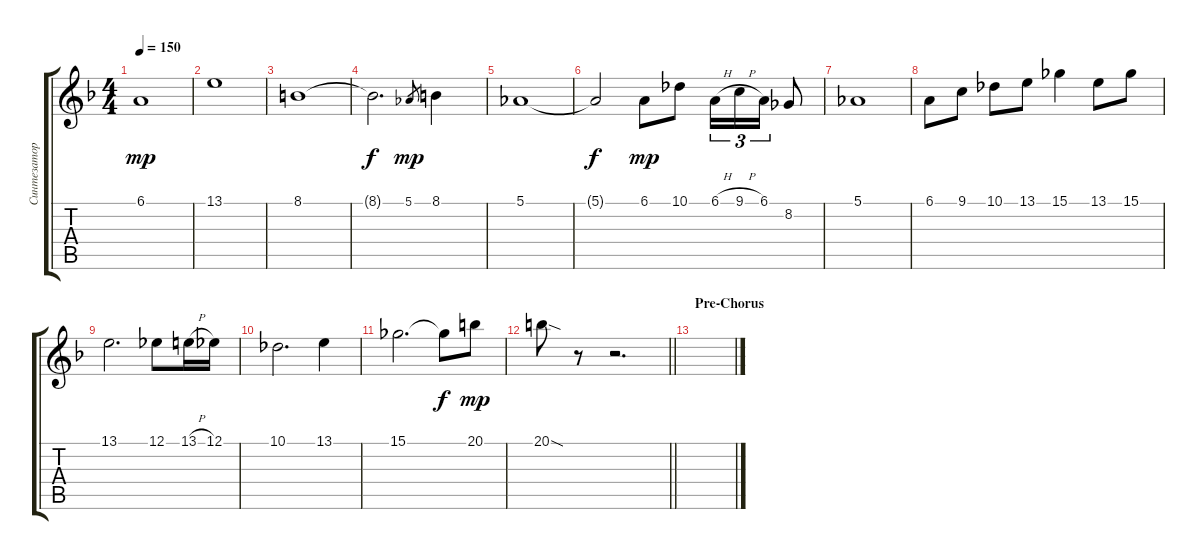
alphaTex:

\track ("Синтезатор" "Синтезатор") {instrument churchorgan}
\staff {score tabs}
\tuning (Eb4 Bb3 Gb3 Db3 Ab2 Eb2) {hide}
\ts (4 4)
\tempo 150
\clef g2
\ks dminor
6.1.1{dy mp} |
13.1.1 |
8.1.1 |
8.1{t}.2{d dy f} 5.1.8{gr dy mp} 8.1.4 |
5.1.1 |
5.1{t}.2{dy f} 6.1.8{dy mp} 10.1.8 6.1{h}.16{tu (3 2)} 9.1{h}.16{tu (3 2)} 6.1.16{tu (3 2)} 8.2.8 |
5.1.1 |
6.1.8 9.1.8 10.1.8 13.1.8 15.1.4 13.1.8 15.1.8 |
13.1.2{d} 12.1.8 13.1{h}.16 12.1.16 |
10.1.2{d} 13.1.4 |
15.1.2{d} 15.1{t}.8{dy f} 20.1.8{dy mp} |
\barLineRight lightlight
20.1{sod}.8 r.8 r.2{d} |
\section ("" "Pre-Chorus")
